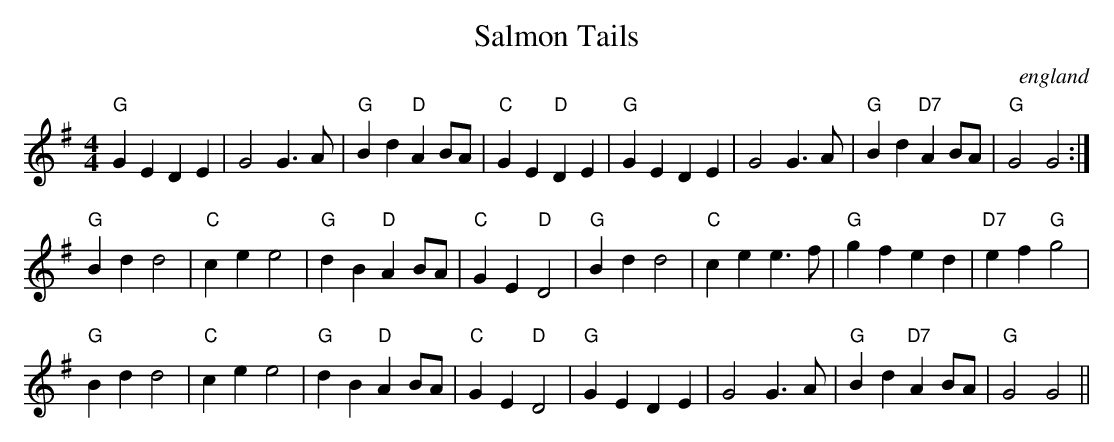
X:1
T:Salmon Tails
O:england
M:4/4
L:1/4
K:G
"G"GE DE|G2 G3/2A/2|"G"Bd "D"AB/2A/2|"C"GE "D"DE|"G"GE DE|G2 G3/2A/2|\
"G"Bd "D7"AB/2A/2|"G"G2 G2:|
"G"Bd d2|"C"ce e2|"G"dB "D"AB/2A/2|"C"GE "D"D2|"G"Bd d2|"C"ce e3/2f/2|"G"gf ed\
|"D7"ef "G"g2|
"G"Bd d2|"C"ce e2|"G"dB "D"AB/2A/2|"C"GE "D"D2|"G"GE DE|G2 G3/2A/2|\
"G"Bd "D7"AB/2A/2|"G"G2 G2||
